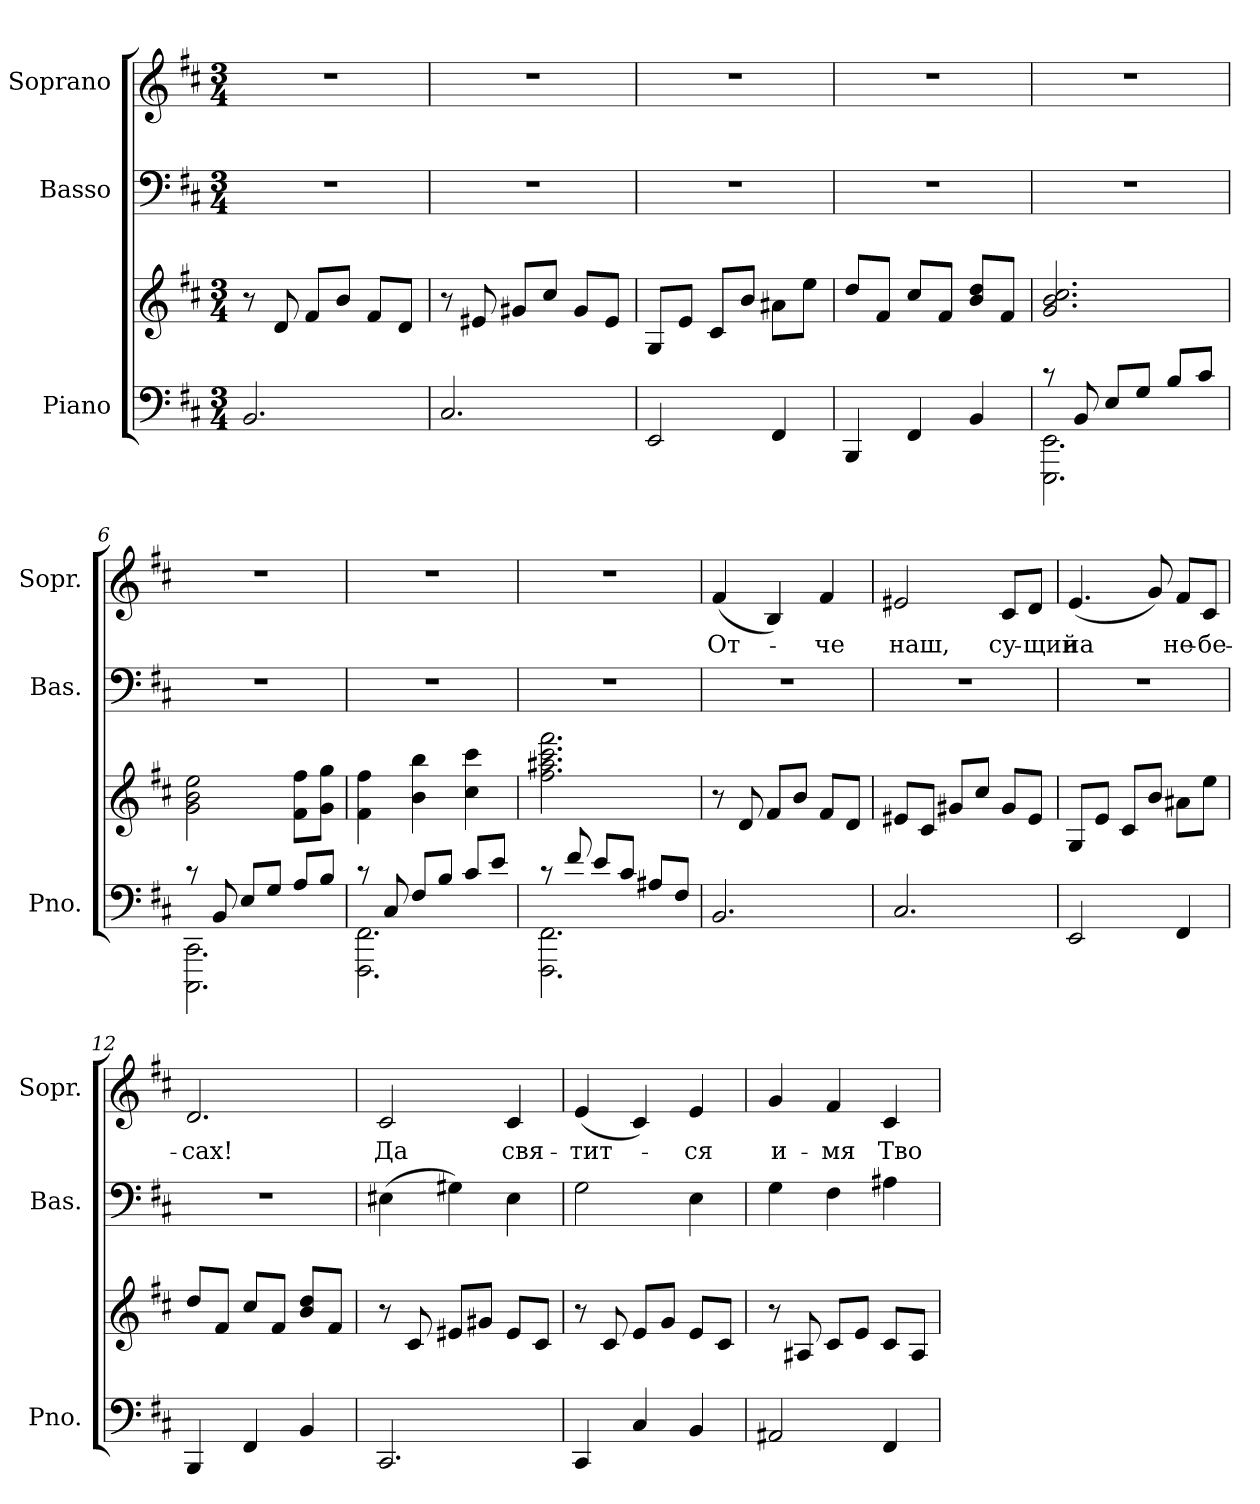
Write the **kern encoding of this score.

**kern	**kern	**kern	**kern	**text
*part3	*part3	*part2	*part1	*part1
*staff4	*staff3	*staff2	*staff1	*staff1
*I"Piano	*	*I"Basso	*I"Soprano	*
*I'Pno.	*	*I'Bas.	*I'Sopr.	*
*clefF4	*clefG2	*clefF4	*clefG2	*
*k[f#c#]	*k[f#c#]	*k[f#c#]	*k[f#c#]	*
*b:	*b:	*b:	*b:	*
*M3/4	*M3/4	*M3/4	*M3/4	*
=1	=1	=1	=1	=1
2.BB/	8r	2.r	2.r	.
.	8d/	.	.	.
.	8f#/L	.	.	.
.	8b/J	.	.	.
.	8f#/L	.	.	.
.	8d/J	.	.	.
=2	=2	=2	=2	=2
2.C#/	8r	2.r	2.r	.
.	8e#X/	.	.	.
.	8g#X/L	.	.	.
.	8cc#/J	.	.	.
.	8g#/L	.	.	.
.	8e#/J	.	.	.
=3	=3	=3	=3	=3
2EE/	8G/L	2.r	2.r	.
.	8e/J	.	.	.
.	8c#/L	.	.	.
.	8b/J	.	.	.
4FF#/	8a#X\L	.	.	.
.	8ee\J	.	.	.
=4	=4	=4	=4	=4
4BBB/	8dd/L	2.r	2.r	.
.	8f#/J	.	.	.
4FF#/	8cc#/L	.	.	.
.	8f#/J	.	.	.
4BB/	8b/ 8dd/L	.	.	.
.	8f#/J	.	.	.
!!LO:LB:g=z
=5	=5	=5	=5	=5
*^	*	*	*	*
8rc	2.EEE\ 2.EE\	2.g/ 2.b/ 2.cc#/	2.r	2.r	.
8BB/	.	.	.	.	.
8E/L	.	.	.	.	.
8G/J	.	.	.	.	.
8B/L	.	.	.	.	.
8c#/J	.	.	.	.	.
=6	=6	=6	=6	=6	=6
8rc	2.CCC#\ 2.CC#\	2g\ 2b\ 2ee\	2.r	2.r	.
8BB/	.	.	.	.	.
8E/L	.	.	.	.	.
8G/J	.	.	.	.	.
8A/L	.	8f#\ 8ff#\L	.	.	.
8B/J	.	8g\ 8gg\J	.	.	.
=7	=7	=7	=7	=7	=7
8rc	2.FFF#\ 2.FF#\	4f#\ 4ff#\	2.r	2.r	.
8C#/	.	.	.	.	.
8F#/L	.	4b\ 4bb\	.	.	.
8B/J	.	.	.	.	.
8c#/L	.	4cc#\ 4ccc#\	.	.	.
8e/J	.	.	.	.	.
=8	=8	=8	=8	=8	=8
8rc	2.FFF#\ 2.FF#\	2.ff#\ 2.aa#X\ 2.ccc#\ 2.fff#\	2.r	2.r	.
8f#/	.	.	.	.	.
8e/L	.	.	.	.	.
8c#/J	.	.	.	.	.
8A#X/L	.	.	.	.	.
8F#/J	.	.	.	.	.
*v	*v	*	*	*	*
!!LO:LB:g=z
=9	=9	=9	=9	=9
!	!	!	!	!LO:LY:b
2.BB/	8r	2.r	(4f#/	От-
.	8d/	.	.	.
.	8f#/L	.	4B/)	.
.	8b/J	.	.	.
!	!	!	!	!LO:LY:b
.	8f#/L	.	4f#/	-че
.	8d/J	.	.	.
=10	=10	=10	=10	=10
!	!	!	!	!LO:LY:b
2.C#/	8e#X/L	2.r	2e#X/	наш,
.	8c#/J	.	.	.
.	8g#X/L	.	.	.
.	8cc#/J	.	.	.
!	!	!	!	!LO:LY:b
.	8g#/L	.	8c#/L	су-
!	!	!	!	!LO:LY:b
.	8e#/J	.	8d/J	-щий
=11	=11	=11	=11	=11
!	!	!	!	!LO:LY:b
2EE/	8G/L	2.r	(4.e/	на
.	8e/J	.	.	.
.	8c#/L	.	.	.
.	8b/J	.	8g/)	.
!	!	!	!	!LO:LY:b
4FF#/	8a#X\L	.	8f#/L	не-
!	!	!	!	!LO:LY:b
.	8ee\J	.	8c#/J	-бе-
=12	=12	=12	=12	=12
!	!	!	!	!LO:LY:b
4BBB/	8dd/L	2.r	2.d/	-сах!
.	8f#/J	.	.	.
4FF#/	8cc#/L	.	.	.
.	8f#/J	.	.	.
4BB/	8b/ 8dd/L	.	.	.
.	8f#/J	.	.	.
!!LO:PB:g=z
=13	=13	=13	=13	=13
!	!	!	!	!LO:LY:b
2.CC#/	8r	(>4E#X\	2c#/	Да
.	8c#/	.	.	.
.	8e#X/L	4G#X\)	.	.
.	8g#X/J	.	.	.
!	!	!	!	!LO:LY:b
.	8e#/L	4E#\	4c#/	свя-
.	8c#/J	.	.	.
=14	=14	=14	=14	=14
!	!	!	!	!LO:LY:b
4CC#/	8r	2G\	(<4e/	-тит-
.	8c#/	.	.	.
4C#/	8e/L	.	4c#/)	.
.	8g/J	.	.	.
!	!	!	!	!LO:LY:b
4BB/	8e/L	4E\	4e/	-ся
.	8c#/J	.	.	.
=15	=15	=15	=15	=15
!	!	!	!	!LO:LY:b
2AA#X/	8r	4G\	4g/	и-
.	8A#X/	.	.	.
!	!	!	!	!LO:LY:b
.	8c#/L	4F#\	4f#/	-мя
.	8e/J	.	.	.
!	!	!	!	!LO:LY:b
4FF#/	8c#/L	4A#X\	4c#/	Тво-
.	8A#/J	.	.	.
=	=	=	=	=
*-	*-	*-	*-	*-
